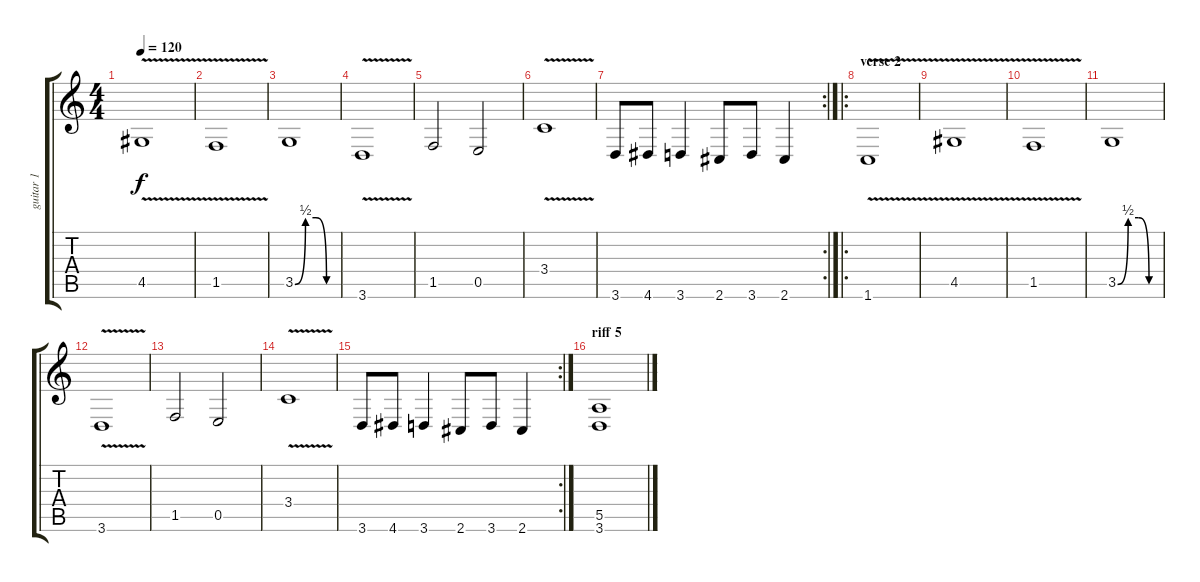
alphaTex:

\track ("guitar 1" "guitar 1") {instrument distortionguitar}
\staff {score tabs}
\tuning (B3 Gb3 D3 A2 E2 B1) {hide}
\ts (4 4)
\tempo 120
\clef g2
\ks c
4.5{v}.1{dy f} |
1.5{v}.1 |
3.5{be (custom 0 0 15 2 30 2 45 0 60 0)}.1 |
3.6{v}.1 |
1.5.2 0.5.2 |
3.4{v}.1 |
\rc 2
3.6.8 4.6.8 3.6.4 2.6.8 3.6.8 2.6.4 |
\ro
\section ("" "verse 2")
1.6{v}.1 |
4.5{v}.1 |
1.5{v}.1 |
3.5{be (custom 0 0 15 2 30 2 45 0 60 0)}.1 |
3.6{v}.1 |
1.5.2 0.5.2 |
3.4{v}.1 |
\rc 2
3.6.8 4.6.8 3.6.4 2.6.8 3.6.8 2.6.4 |
\section ("" "riff 5")
(5.5 3.6).1
